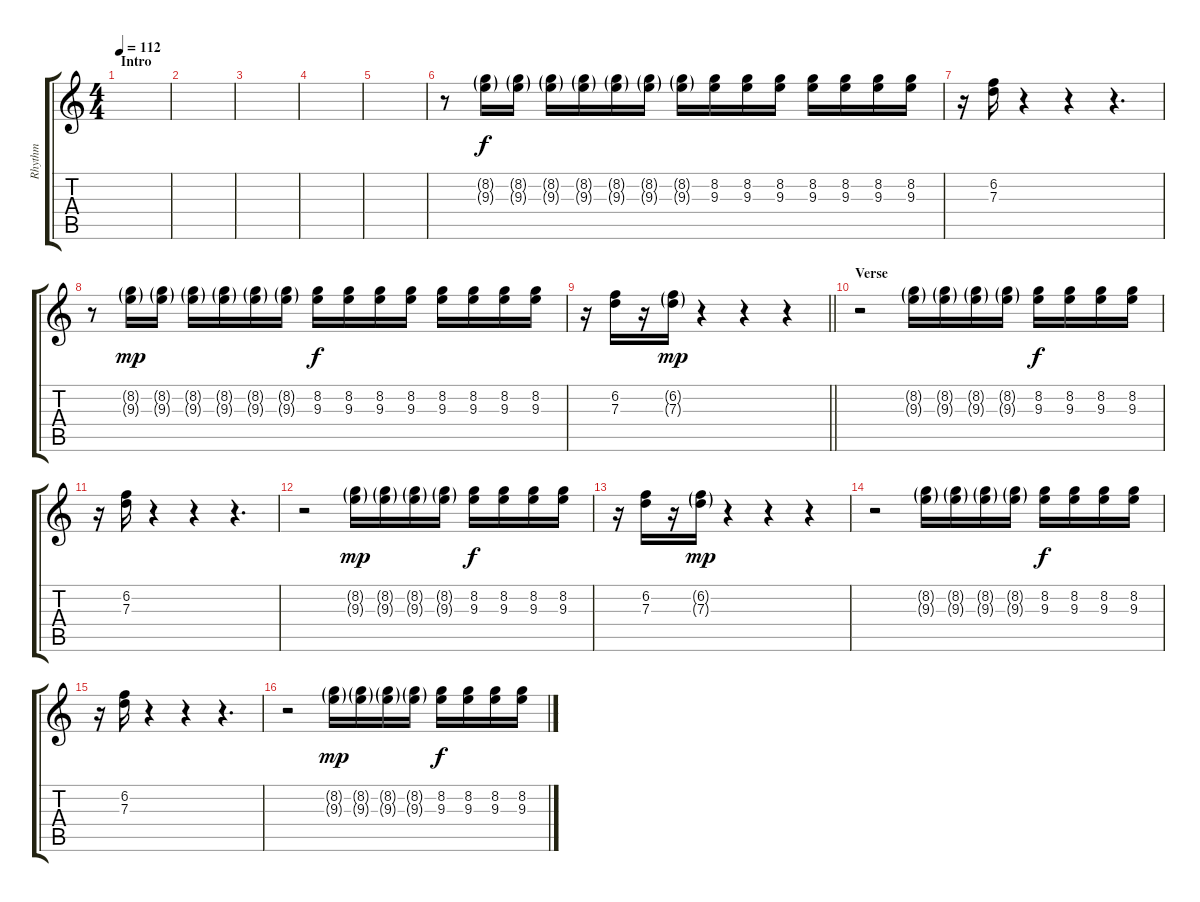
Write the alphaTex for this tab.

\track ("Rhythm" "Rhythm") {instrument electricguitarjazz}
\staff {score tabs}
\tuning (E4 B3 G3 D3 A2 E2) {hide}
\ts (4 4)
\section ("" "Intro")
\tempo 112
\clef g2
\ks c
|
|
|
|
|
r.8 (8.2{g} 9.3{g}).16 (8.2{g} 9.3{g}).16 (8.2{g} 9.3{g}).16 (8.2{g} 9.3{g}).16 (8.2{g} 9.3{g}).16 (8.2{g} 9.3{g}).16 (8.2{g} 9.3{g}).16 (8.2 9.3).16{dy f} (8.2 9.3).16 (8.2 9.3).16 (8.2 9.3).16 (8.2 9.3).16 (8.2 9.3).16 (8.2 9.3).16 |
r.16 (6.2 7.3).16 r.4 r.4 r.4{d} |
r.8 (8.2{g} 9.3{g}).16{dy mp} (8.2{g} 9.3{g}).16 (8.2{g} 9.3{g}).16 (8.2{g} 9.3{g}).16 (8.2{g} 9.3{g}).16 (8.2{g} 9.3{g}).16 (8.2 9.3).16{dy f} (8.2 9.3).16 (8.2 9.3).16 (8.2 9.3).16 (8.2 9.3).16 (8.2 9.3).16 (8.2 9.3).16 (8.2 9.3).16 |
\barLineRight lightlight
r.16 (6.2 7.3).16 r.16 (6.2{g} 7.3{g}).16{dy mp} r.4 r.4 r.4 |
\section ("" "Verse")
r.2 (8.2{g} 9.3{g}).16 (8.2{g} 9.3{g}).16 (8.2{g} 9.3{g}).16 (8.2{g} 9.3{g}).16 (8.2 9.3).16{dy f} (8.2 9.3).16 (8.2 9.3).16 (8.2 9.3).16 |
r.16 (6.2 7.3).16 r.4 r.4 r.4{d} |
r.2 (8.2{g} 9.3{g}).16{dy mp} (8.2{g} 9.3{g}).16 (8.2{g} 9.3{g}).16 (8.2{g} 9.3{g}).16 (8.2 9.3).16{dy f} (8.2 9.3).16 (8.2 9.3).16 (8.2 9.3).16 |
r.16 (6.2 7.3).16 r.16 (6.2{g} 7.3{g}).16{dy mp} r.4 r.4 r.4 |
r.2 (8.2{g} 9.3{g}).16 (8.2{g} 9.3{g}).16 (8.2{g} 9.3{g}).16 (8.2{g} 9.3{g}).16 (8.2 9.3).16{dy f} (8.2 9.3).16 (8.2 9.3).16 (8.2 9.3).16 |
r.16 (6.2 7.3).16 r.4 r.4 r.4{d} |
r.2 (8.2{g} 9.3{g}).16{dy mp} (8.2{g} 9.3{g}).16 (8.2{g} 9.3{g}).16 (8.2{g} 9.3{g}).16 (8.2 9.3).16{dy f} (8.2 9.3).16 (8.2 9.3).16 (8.2 9.3).16
